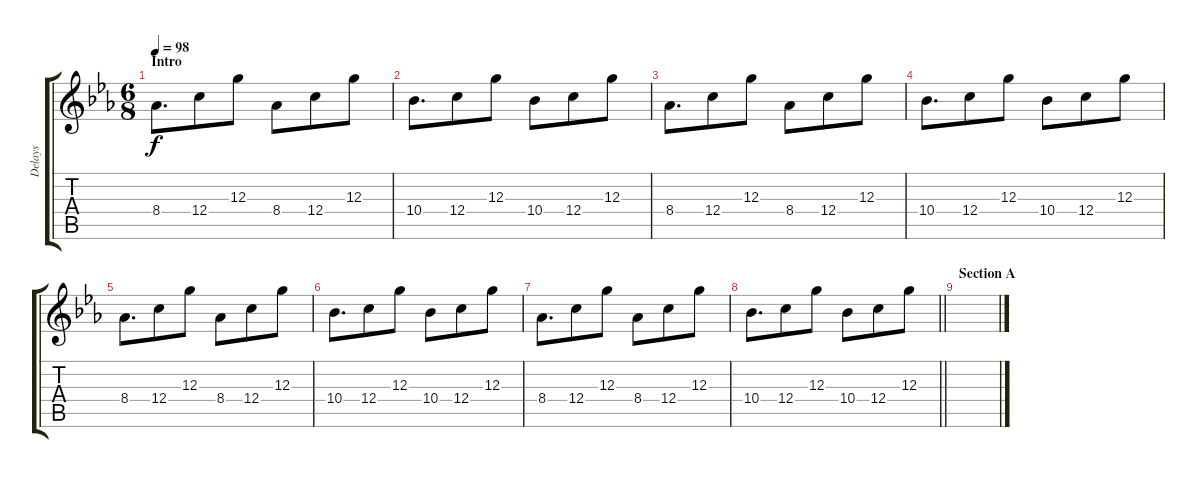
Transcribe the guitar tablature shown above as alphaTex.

\track ("Delays" "Delays") {instrument distortionguitar}
\staff {score tabs}
\tuning (E4 C4 G3 C3 G2 C2) {hide}
\ts (6 8)
\section ("" "Intro")
\tempo 98
\clef g2
\ks eb
8.4.8{d dy f instrument distortionguitar} 12.4.8 12.3.8 8.4.8 12.4.8 12.3.8 |
10.4.8{d} 12.4.8 12.3.8 10.4.8 12.4.8 12.3.8 |
8.4.8{d} 12.4.8 12.3.8 8.4.8 12.4.8 12.3.8 |
10.4.8{d} 12.4.8 12.3.8 10.4.8 12.4.8 12.3.8 |
8.4.8{d} 12.4.8 12.3.8 8.4.8 12.4.8 12.3.8 |
10.4.8{d} 12.4.8 12.3.8 10.4.8 12.4.8 12.3.8 |
8.4.8{d} 12.4.8 12.3.8 8.4.8 12.4.8 12.3.8 |
\barLineRight lightlight
10.4.8{d} 12.4.8 12.3.8 10.4.8 12.4.8 12.3.8 |
\section ("" "Section A")
